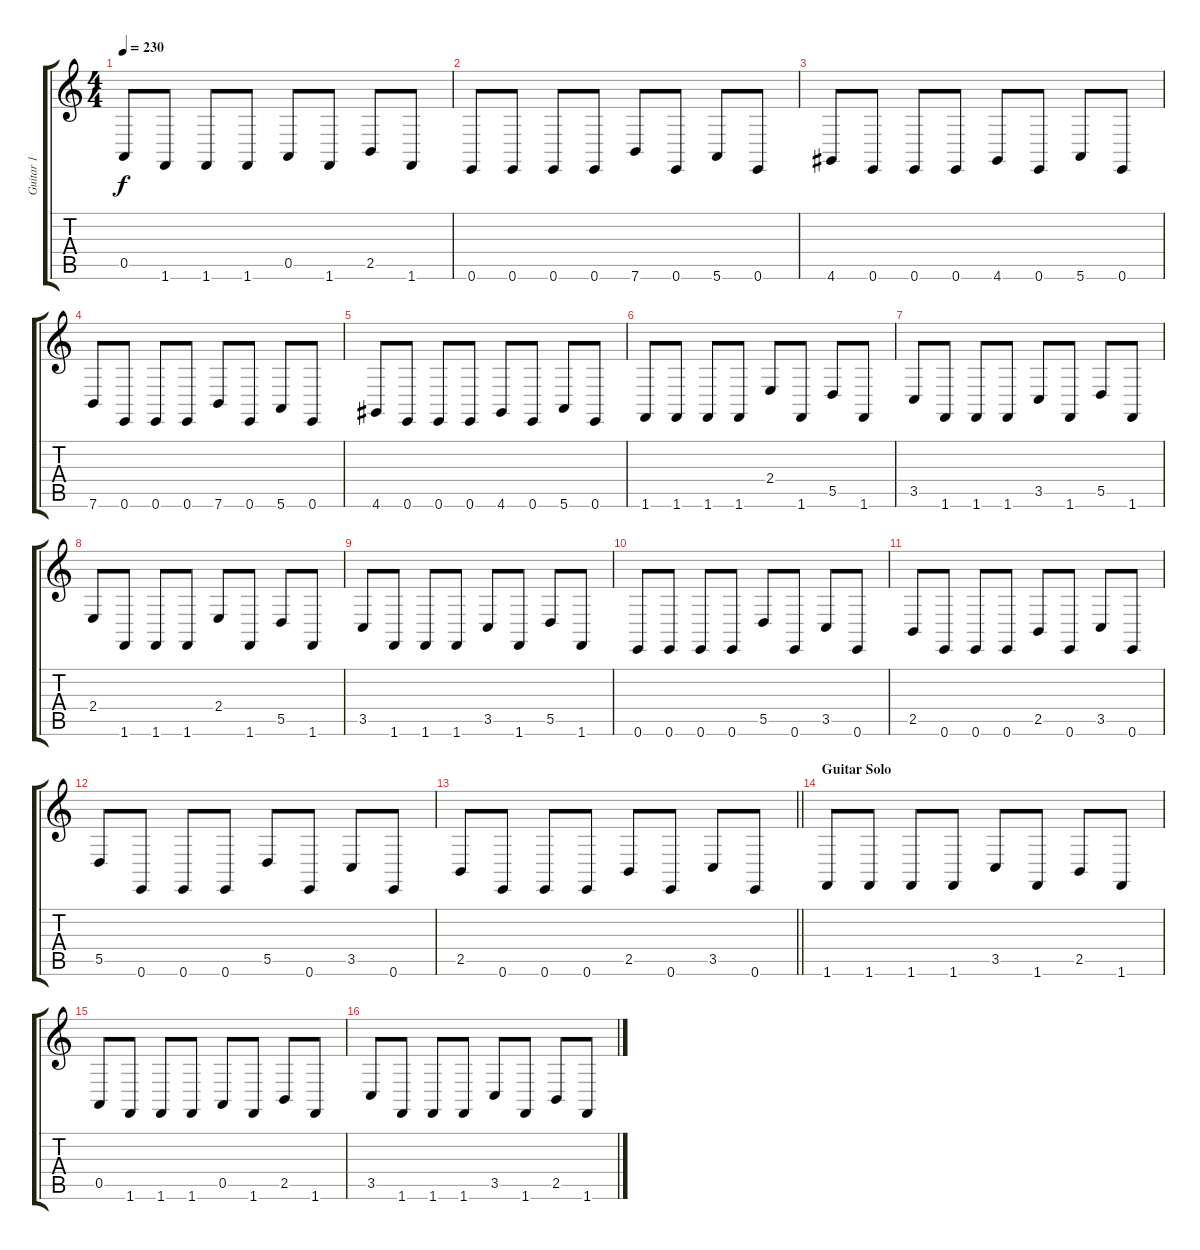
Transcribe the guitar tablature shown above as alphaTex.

\track ("Guitar 1" "Guitar 1") {instrument churchorgan}
\staff {score tabs}
\tuning (E4 B3 G3 D3 A2 E2) {hide}
\ts (4 4)
\tempo 230
\clef g2
\ks c
0.5.8{dy f} 1.6.8 1.6.8 1.6.8 0.5.8 1.6.8 2.5.8 1.6.8 |
0.6.8 0.6.8 0.6.8 0.6.8 7.6.8 0.6.8 5.6.8 0.6.8 |
4.6.8 0.6.8 0.6.8 0.6.8 4.6.8 0.6.8 5.6.8 0.6.8 |
7.6.8 0.6.8 0.6.8 0.6.8 7.6.8 0.6.8 5.6.8 0.6.8 |
4.6.8 0.6.8 0.6.8 0.6.8 4.6.8 0.6.8 5.6.8 0.6.8 |
1.6.8 1.6.8 1.6.8 1.6.8 2.4.8 1.6.8 5.5.8 1.6.8 |
3.5.8 1.6.8 1.6.8 1.6.8 3.5.8 1.6.8 5.5.8 1.6.8 |
2.4.8 1.6.8 1.6.8 1.6.8 2.4.8 1.6.8 5.5.8 1.6.8 |
3.5.8 1.6.8 1.6.8 1.6.8 3.5.8 1.6.8 5.5.8 1.6.8 |
0.6.8 0.6.8 0.6.8 0.6.8 5.5.8 0.6.8 3.5.8 0.6.8 |
2.5.8 0.6.8 0.6.8 0.6.8 2.5.8 0.6.8 3.5.8 0.6.8 |
5.5.8 0.6.8 0.6.8 0.6.8 5.5.8 0.6.8 3.5.8 0.6.8 |
\barLineRight lightlight
2.5.8 0.6.8 0.6.8 0.6.8 2.5.8 0.6.8 3.5.8 0.6.8 |
\section ("" "Guitar Solo")
1.6.8 1.6.8 1.6.8 1.6.8 3.5.8 1.6.8 2.5.8 1.6.8 |
0.5.8 1.6.8 1.6.8 1.6.8 0.5.8 1.6.8 2.5.8 1.6.8 |
3.5.8 1.6.8 1.6.8 1.6.8 3.5.8 1.6.8 2.5.8 1.6.8
